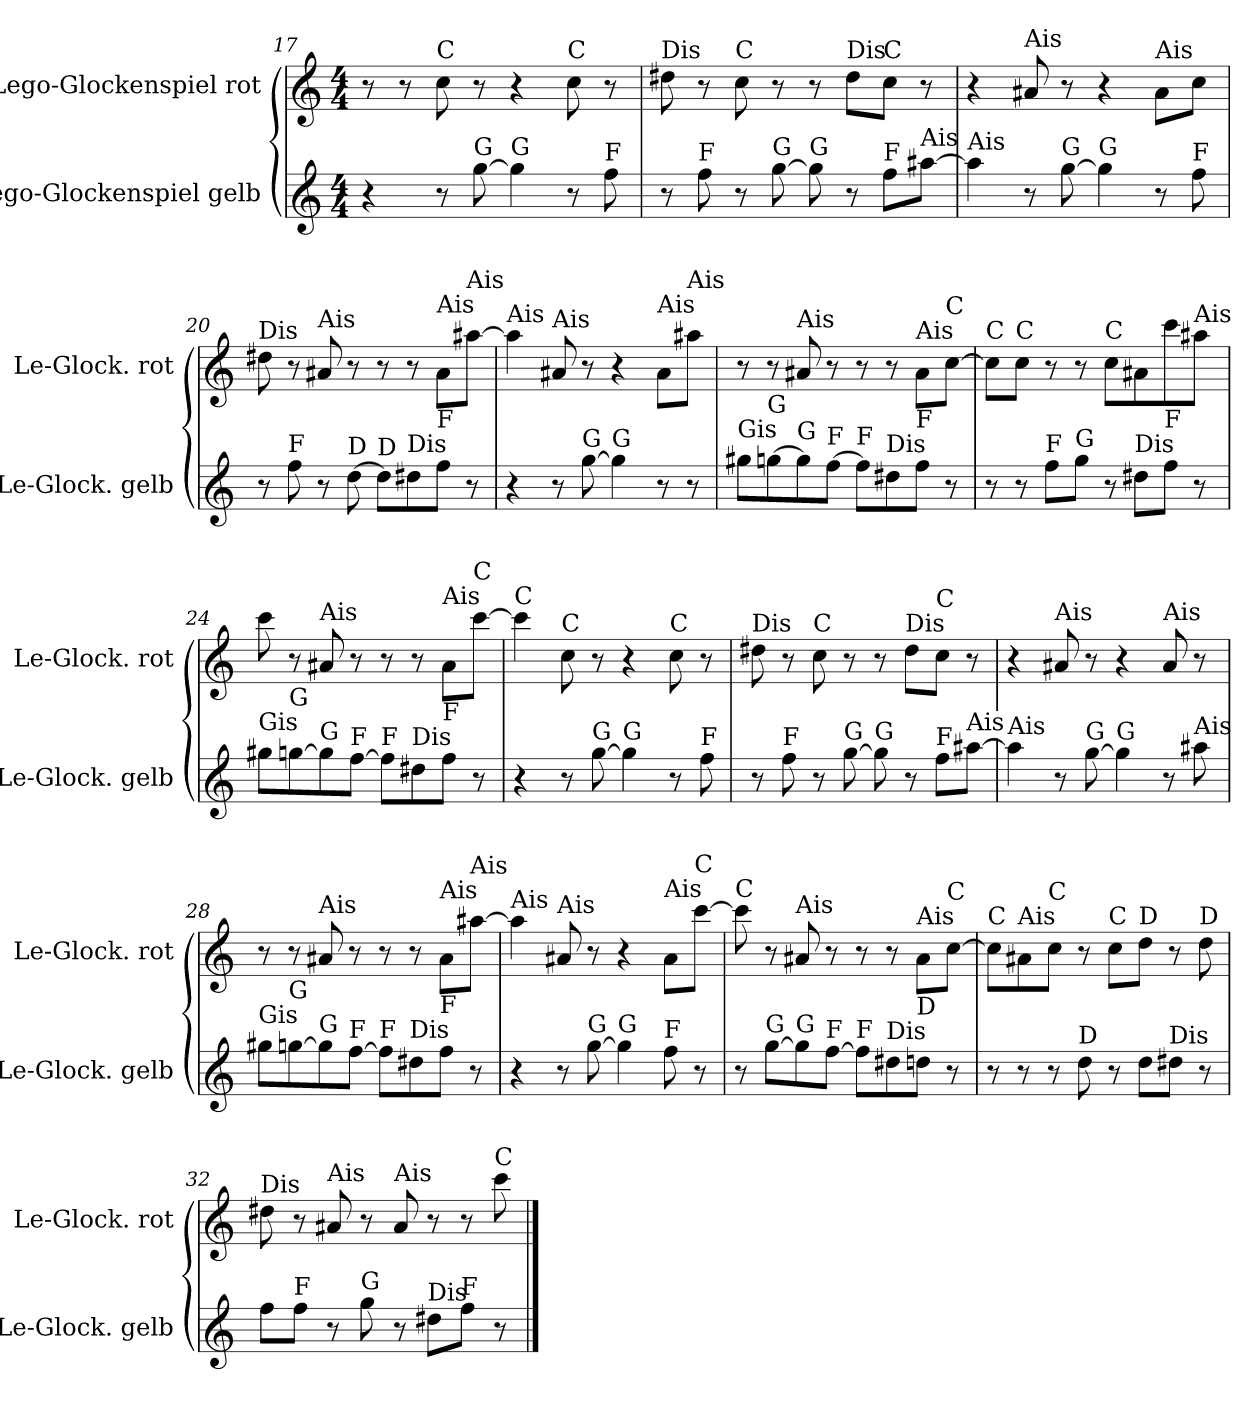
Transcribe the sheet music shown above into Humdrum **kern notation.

**kern	**kern
*part2	*part1
*staff2	*staff1
*I"Lego-Glockenspiel gelb	*I"Lego-Glockenspiel rot
*I'Le-Glock. gelb	*I'Le-Glock. rot
*clefG2	*clefG2
*k[]	*k[]
*M4/4	*M4/4
=17	=17
4r	8r
.	8r
!	!LO:TX:a:t=C
8r	8cc\
!LO:TX:a:t=G	!
[8gg\	8r
!LO:TX:a:t=G	!
4gg\]	4r
!	!LO:TX:a:t=C
8r	8cc\
!LO:TX:a:t=F	!
8ff\	8r
=18	=18
!	!LO:TX:a:t=Dis
8r	8dd#X\
!LO:TX:a:t=F	!
8ff\	8r
!	!LO:TX:a:t=C
8r	8cc\
!LO:TX:a:t=G	!
[8gg\	8r
!LO:TX:a:t=G	!
8gg\]	8r
!	!LO:TX:a:t=Dis
8r	8dd#\L
!	!LO:TX:a:t=C
!LO:TX:a:t=F	!
8ff\L	8cc\J
!LO:TX:a:t=Ais	!
[8aa#X\J	8r
=19	=19
!LO:TX:a:t=Ais	!
4aa#\]	4r
!	!LO:TX:a:t=Ais
8r	8a#X/
!LO:TX:a:t=G	!
[8gg\	8r
!LO:TX:a:t=G	!
4gg\]	4r
!	!LO:TX:a:t=Ais
8r	8a#\L
!LO:TX:a:t=F	!
8ff\	8cc\J
=20	=20
!	!LO:TX:a:t=Dis
8r	8dd#X\
!LO:TX:a:t=F	!
8ff\	8r
!	!LO:TX:a:t=Ais
8r	8a#X/
!LO:TX:a:t=D	!
[8dd\	8r
!LO:TX:a:t=D	!
8dd\L]	8r
!LO:TX:a:t=Dis	!
8dd#X\	8r
!	!LO:TX:a:t=Ais
!LO:TX:a:t=F	!
8ff\J	8a#\L
!	!LO:TX:a:t=Ais
8r	[8aa#X\J
=21	=21
!	!LO:TX:a:t=Ais
4r	4aa#\]
!	!LO:TX:a:t=Ais
8r	8a#X/
!LO:TX:a:t=G	!
[8gg\	8r
!LO:TX:a:t=G	!
4gg\]	4r
!	!LO:TX:a:t=Ais
8r	8a#\L
!	!LO:TX:a:t=Ais
8r	8aa#X\J
=22	=22
!LO:TX:a:t=Gis	!
8gg#X\L	8r
!LO:TX:a:t=G	!
[8ggn\	8r
!	!LO:TX:a:t=Ais
!LO:TX:a:t=G	!
8gg\]	8a#X/
!LO:TX:a:t=F	!
[8ff\J	8r
!LO:TX:a:t=F	!
8ff\L]	8r
!LO:TX:a:t=Dis	!
8dd#X\	8r
!	!LO:TX:a:t=Ais
!LO:TX:a:t=F	!
8ff\J	8a#\L
!	!LO:TX:a:t=C
8r	[8cc\J
=23	=23
!	!LO:TX:a:t=C
8r	8cc\L]
!	!LO:TX:a:t=C
8r	8cc\J
!LO:TX:a:t=F	!
8ff\L	8r
!LO:TX:a:t=G	!
8gg\J	8r
!	!LO:TX:a:t=C
8r	8cc\L
!LO:TX:a:t=Dis	!
8dd#X\L	8a#X\
!LO:TX:a:t=F	!
8ff\J	8ccc\
!	!LO:TX:a:t=Ais
8r	8aa#X\J
=24	=24
!LO:TX:a:t=Gis	!
8gg#X\L	8ccc\
!LO:TX:a:t=G	!
[8ggn\	8r
!	!LO:TX:a:t=Ais
!LO:TX:a:t=G	!
8gg\]	8a#X/
!LO:TX:a:t=F	!
[8ff\J	8r
!LO:TX:a:t=F	!
8ff\L]	8r
!LO:TX:a:t=Dis	!
8dd#X\	8r
!	!LO:TX:a:t=Ais
!LO:TX:a:t=F	!
8ff\J	8a#\L
!	!LO:TX:a:t=C
8r	[8ccc\J
=25	=25
!	!LO:TX:a:t=C
4r	4ccc\]
!	!LO:TX:a:t=C
8r	8cc\
!LO:TX:a:t=G	!
[8gg\	8r
!LO:TX:a:t=G	!
4gg\]	4r
!	!LO:TX:a:t=C
8r	8cc\
!LO:TX:a:t=F	!
8ff\	8r
=26	=26
!	!LO:TX:a:t=Dis
8r	8dd#X\
!LO:TX:a:t=F	!
8ff\	8r
!	!LO:TX:a:t=C
8r	8cc\
!LO:TX:a:t=G	!
[8gg\	8r
!LO:TX:a:t=G	!
8gg\]	8r
!	!LO:TX:a:t=Dis
8r	8dd#\L
!	!LO:TX:a:t=C
!LO:TX:a:t=F	!
8ff\L	8cc\J
!LO:TX:a:t=Ais	!
[8aa#X\J	8r
=27	=27
*	*MM126
!LO:TX:a:t=Ais	!
4aa#\]	4r
!	!LO:TX:a:t=Ais
8r	8a#X/
!LO:TX:a:t=G	!
[8gg\	8r
!LO:TX:a:t=G	!
4gg\]	4r
!	!LO:TX:a:t=Ais
8r	8a#/
!LO:TX:a:t=Ais	!
8aa#X\	8r
=28	=28
*	*MM122
!LO:TX:a:t=Gis	!
8gg#X\L	8r
!LO:TX:a:t=G	!
[8ggn\	8r
!	!LO:TX:a:t=Ais
!LO:TX:a:t=G	!
8gg\]	8a#X/
!LO:TX:a:t=F	!
[8ff\J	8r
!LO:TX:a:t=F	!
8ff\L]	8r
!LO:TX:a:t=Dis	!
8dd#X\	8r
!	!LO:TX:a:t=Ais
!LO:TX:a:t=F	!
8ff\J	8a#\L
!	!LO:TX:a:t=Ais
8r	[8aa#X\J
=29	=29
*	*MM118
!	!LO:TX:a:t=Ais
4r	4aa#\]
!	!LO:TX:a:t=Ais
8r	8a#X/
!LO:TX:a:t=G	!
[8gg\	8r
*	*MM114
!LO:TX:a:t=G	!
4gg\]	4r
!	!LO:TX:a:t=Ais
!LO:TX:a:t=F	!
8ff\	8a#\L
!	!LO:TX:a:t=C
8r	[8ccc\J
=30	=30
*	*MM110
!	!LO:TX:a:t=C
8r	8ccc\]
!LO:TX:a:t=G	!
[8gg\L	8r
!	!LO:TX:a:t=Ais
!LO:TX:a:t=G	!
8gg\]	8a#X/
!LO:TX:a:t=F	!
[8ff\J	8r
*	*MM106
!LO:TX:a:t=F	!
8ff\L]	8r
!LO:TX:a:t=Dis	!
8dd#X\	8r
!	!LO:TX:a:t=Ais
!LO:TX:a:t=D	!
8ddn\J	8a#\L
!	!LO:TX:a:t=C
8r	[8cc\J
=31	=31
*	*MM102
!	!LO:TX:a:t=C
8r	8cc\L]
!	!LO:TX:a:t=Ais
8r	8a#X\
*	*MM98
!	!LO:TX:a:t=C
8r	8cc\J
!LO:TX:a:t=D	!
8dd\	8r
*	*MM94
!	!LO:TX:a:t=C
8r	8cc\L
!	!LO:TX:a:t=D
8dd\L	8dd\J
*	*MM90
!LO:TX:a:t=Dis	!
8dd#X\J	8r
!	!LO:TX:a:t=D
8r	8dd\
=32	=32
*	*MM86
!	!LO:TX:a:t=Dis
8ff\L	8dd#X\
*	*MM82
!LO:TX:a:t=F	!
8ff\J	8r
*	*MM78
!	!LO:TX:a:t=Ais
8r	8a#X/
*	*MM74
!LO:TX:a:t=G	!
8gg\	8r
*	*MM70
!	!LO:TX:a:t=Ais
8r	8a#/
*	*MM65
!LO:TX:a:t=Dis	!
8dd#X\L	8r
*	*MM60
!LO:TX:a:t=F	!
8ff\J	8r
!	!LO:TX:a:t=C
8r	8ccc\
==	==
*-	*-
